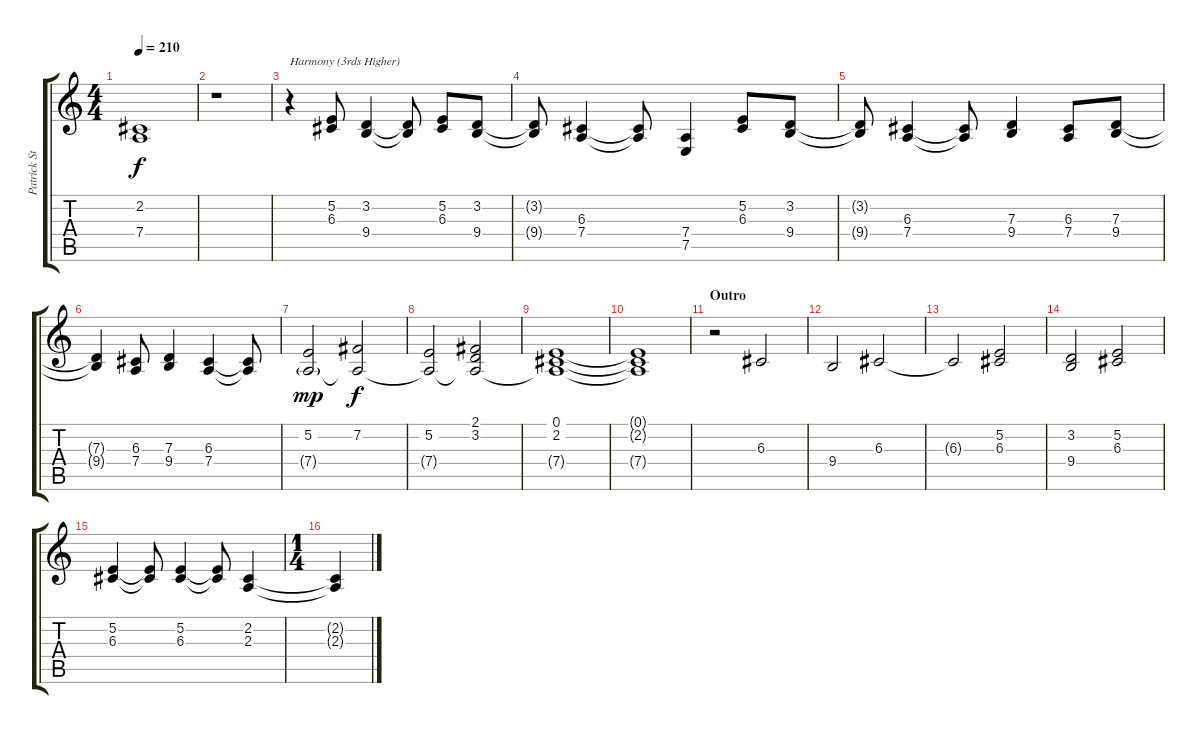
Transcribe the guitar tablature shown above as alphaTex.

\track ("Patrick Stump (Lead Vocal and Harmonies)" "Patrick St") {instrument clarinet}
\staff {score tabs}
\tuning (E4 B3 G3 D3 A2 E2) {hide}
\ts (4 4)
\tempo 210
\clef g2
\ks c
(2.2 7.4{t}).1{dy f} |
r.1 |
r.4{txt "Harmony (3rds Higher)"} (5.2 6.3).8 (3.2 9.4).4 (3.2{t} 9.4{t}).8 (5.2 6.3).8 (3.2 9.4).8 |
(3.2{t} 9.4{t}).8 (6.3 7.4).4 (6.3{t} 7.4{t}).8 (7.4 7.5).4 (5.2 6.3).8 (3.2 9.4).8 |
(3.2{t} 9.4{t}).8 (6.3 7.4).4 (6.3{t} 7.4{t}).8 (7.3 9.4).4 (6.3 7.4).8 (7.3 9.4).8 |
(7.3{t} 9.4{t}).4 (6.3 7.4).8 (7.3 9.4).4 (6.3 7.4).4 (6.3{t} 7.4{t}).8 |
(5.2 7.4{g}).2{dy mp} (7.2 7.4{t}).2{dy f} |
(5.2 7.4{t}).2 (2.1 3.2 7.4{t}).2 |
(0.1 2.2 7.4{t}).1 |
(0.1{t} 2.2{t} 7.4{t}).1 |
\section ("" "Outro")
r.2 6.3.2 |
9.4.2 6.3.2 |
6.3{t}.2 (5.2 6.3).2 |
(3.2 9.4).2 (5.2 6.3).2 |
(5.2 6.3).4 (5.2{t} 6.3{t}).8 (5.2 6.3).4 (5.2{t} 6.3{t}).8 (2.2 2.3).4 |
\ts (1 4)
(2.2{t} 2.3{t}).4
